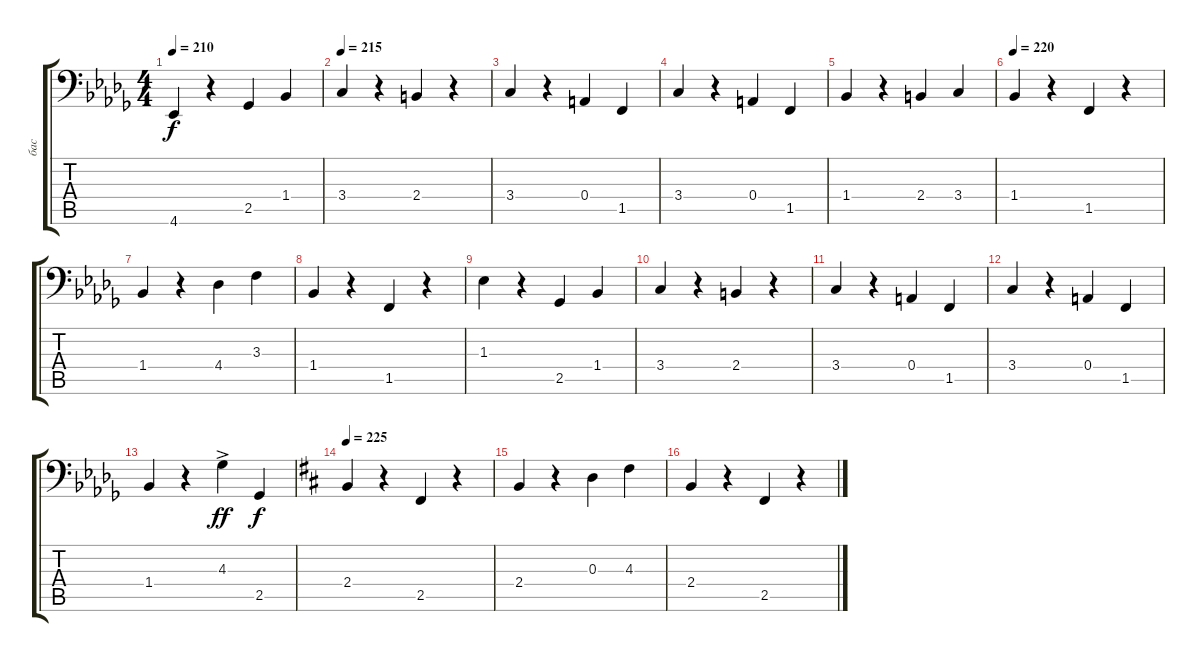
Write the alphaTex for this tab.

\track ("бас" "бас") {instrument electricbasspick}
\staff {score tabs}
\tuning (C3 G2 D2 A1 E1 B0) {hide}
\ts (4 4)
\tempo 210
\clef f4
\ks bbminor
4.6.4{dy f} r.4 2.5.4 1.4.4 |
\tempo 215
3.4.4 r.4 2.4.4 r.4 |
3.4.4 r.4 0.4.4 1.5.4 |
3.4.4 r.4 0.4.4 1.5.4 |
1.4.4 r.4 2.4.4 3.4.4 |
\tempo 220
1.4.4 r.4 1.5.4 r.4 |
1.4.4 r.4 4.4.4 3.3.4 |
1.4.4 r.4 1.5.4 r.4 |
1.3.4 r.4 2.5.4 1.4.4 |
3.4.4 r.4 2.4.4 r.4 |
3.4.4 r.4 0.4.4 1.5.4 |
3.4.4 r.4 0.4.4 1.5.4 |
1.4.4 r.4 4.3{ac}.4{dy ff} 2.5.4{dy f} |
\tempo 225
\ks bminor
2.4.4 r.4 2.5.4 r.4 |
2.4.4 r.4 0.3.4 4.3.4 |
2.4.4 r.4 2.5.4 r.4
